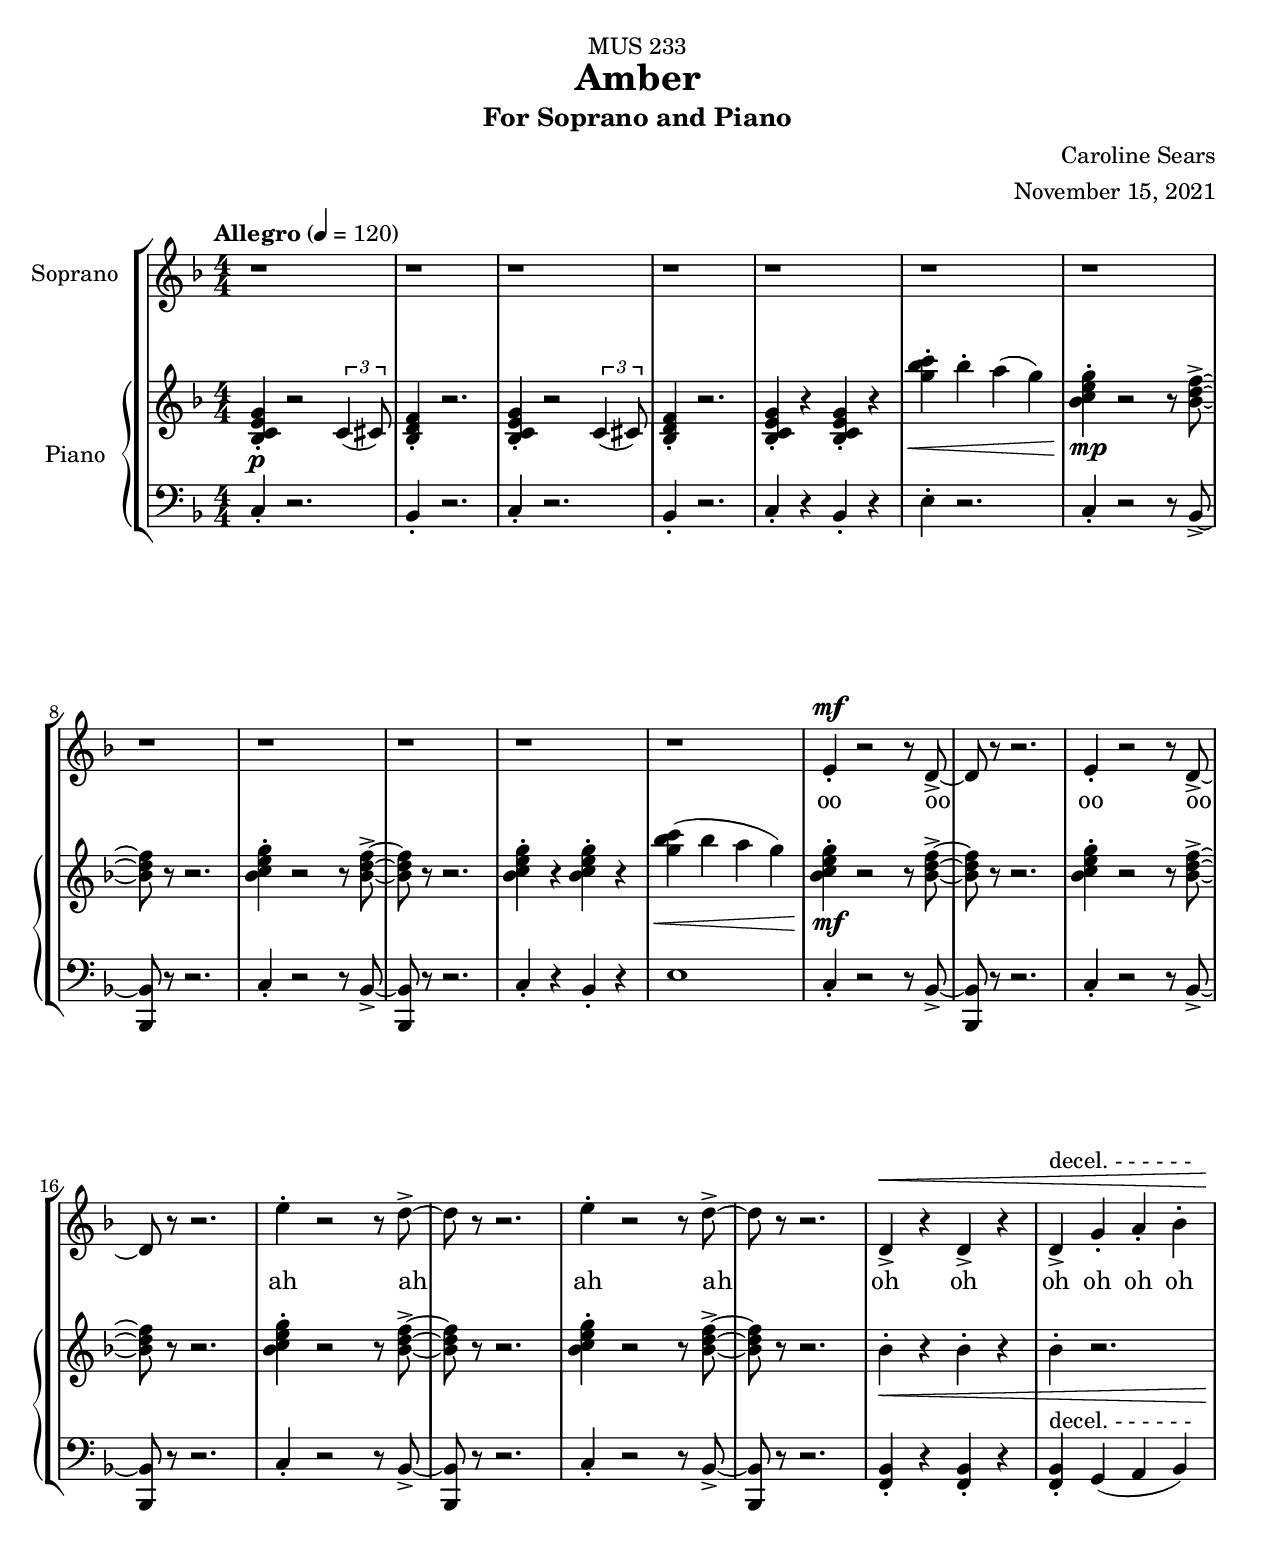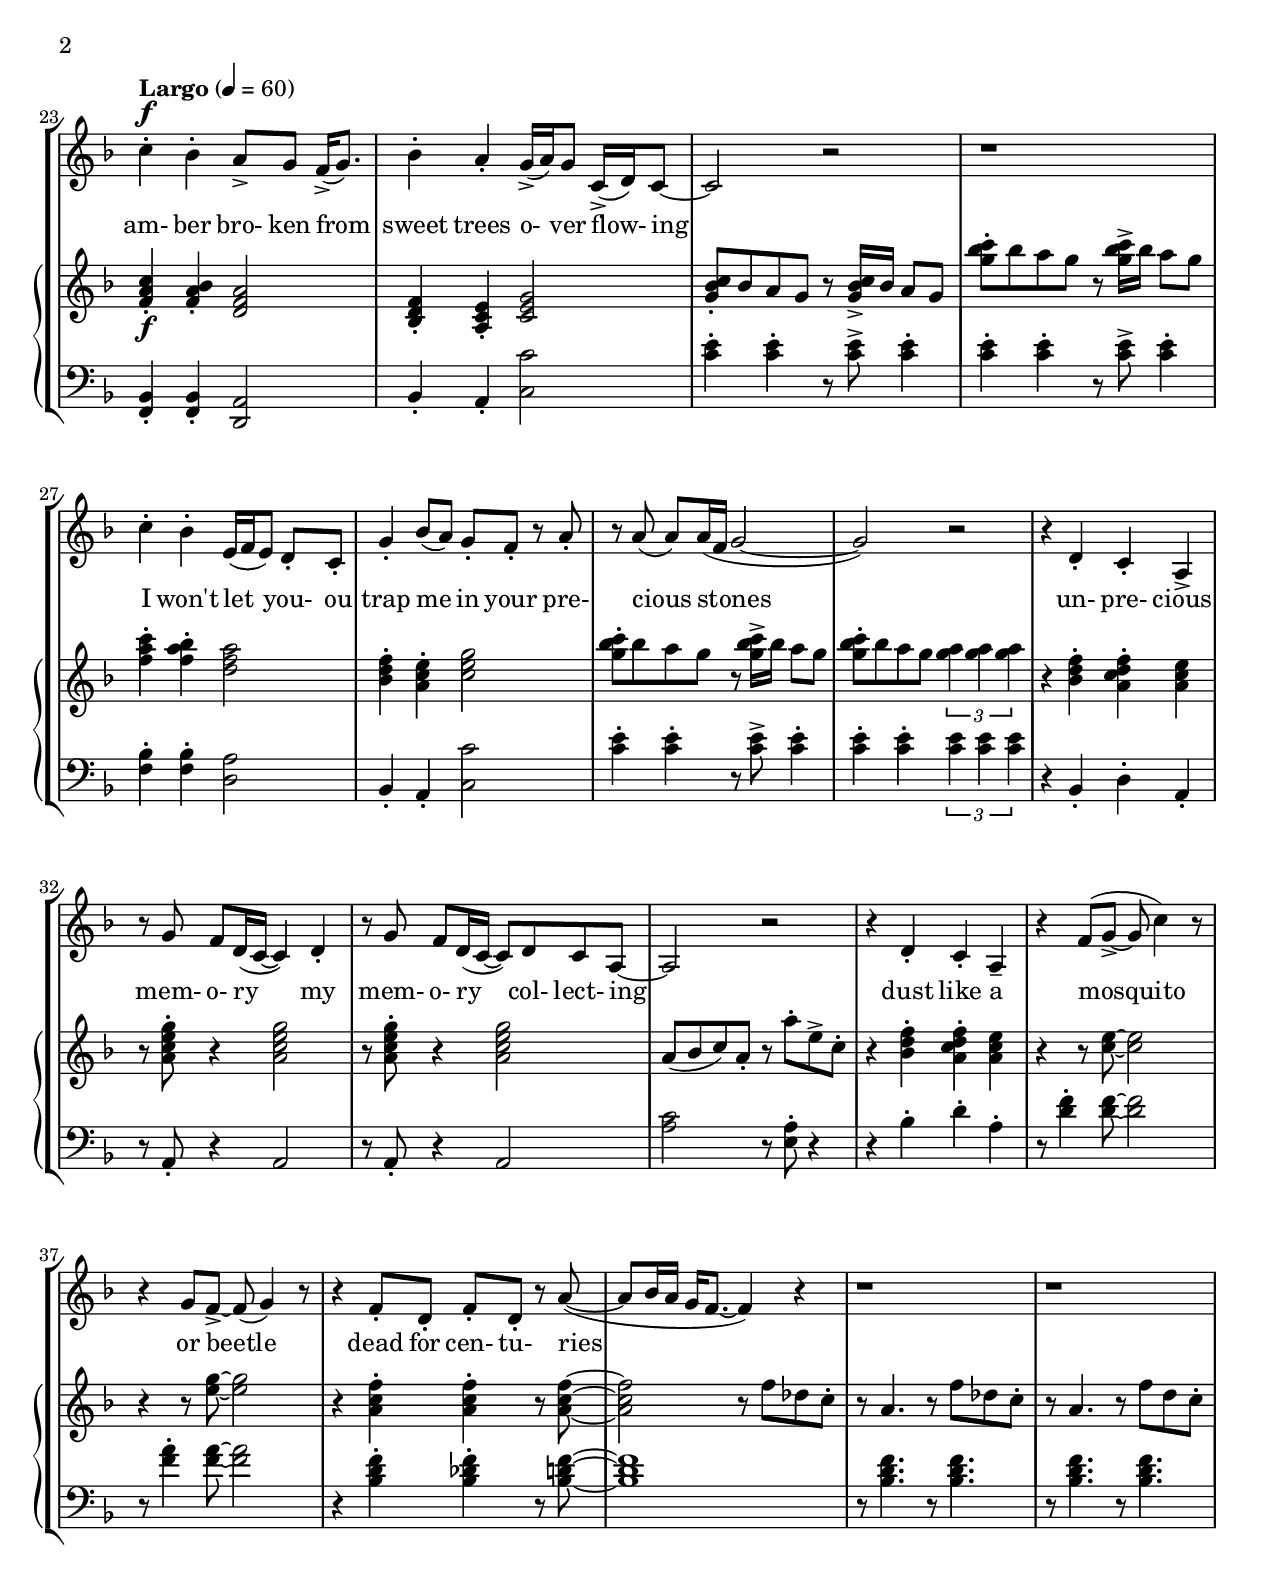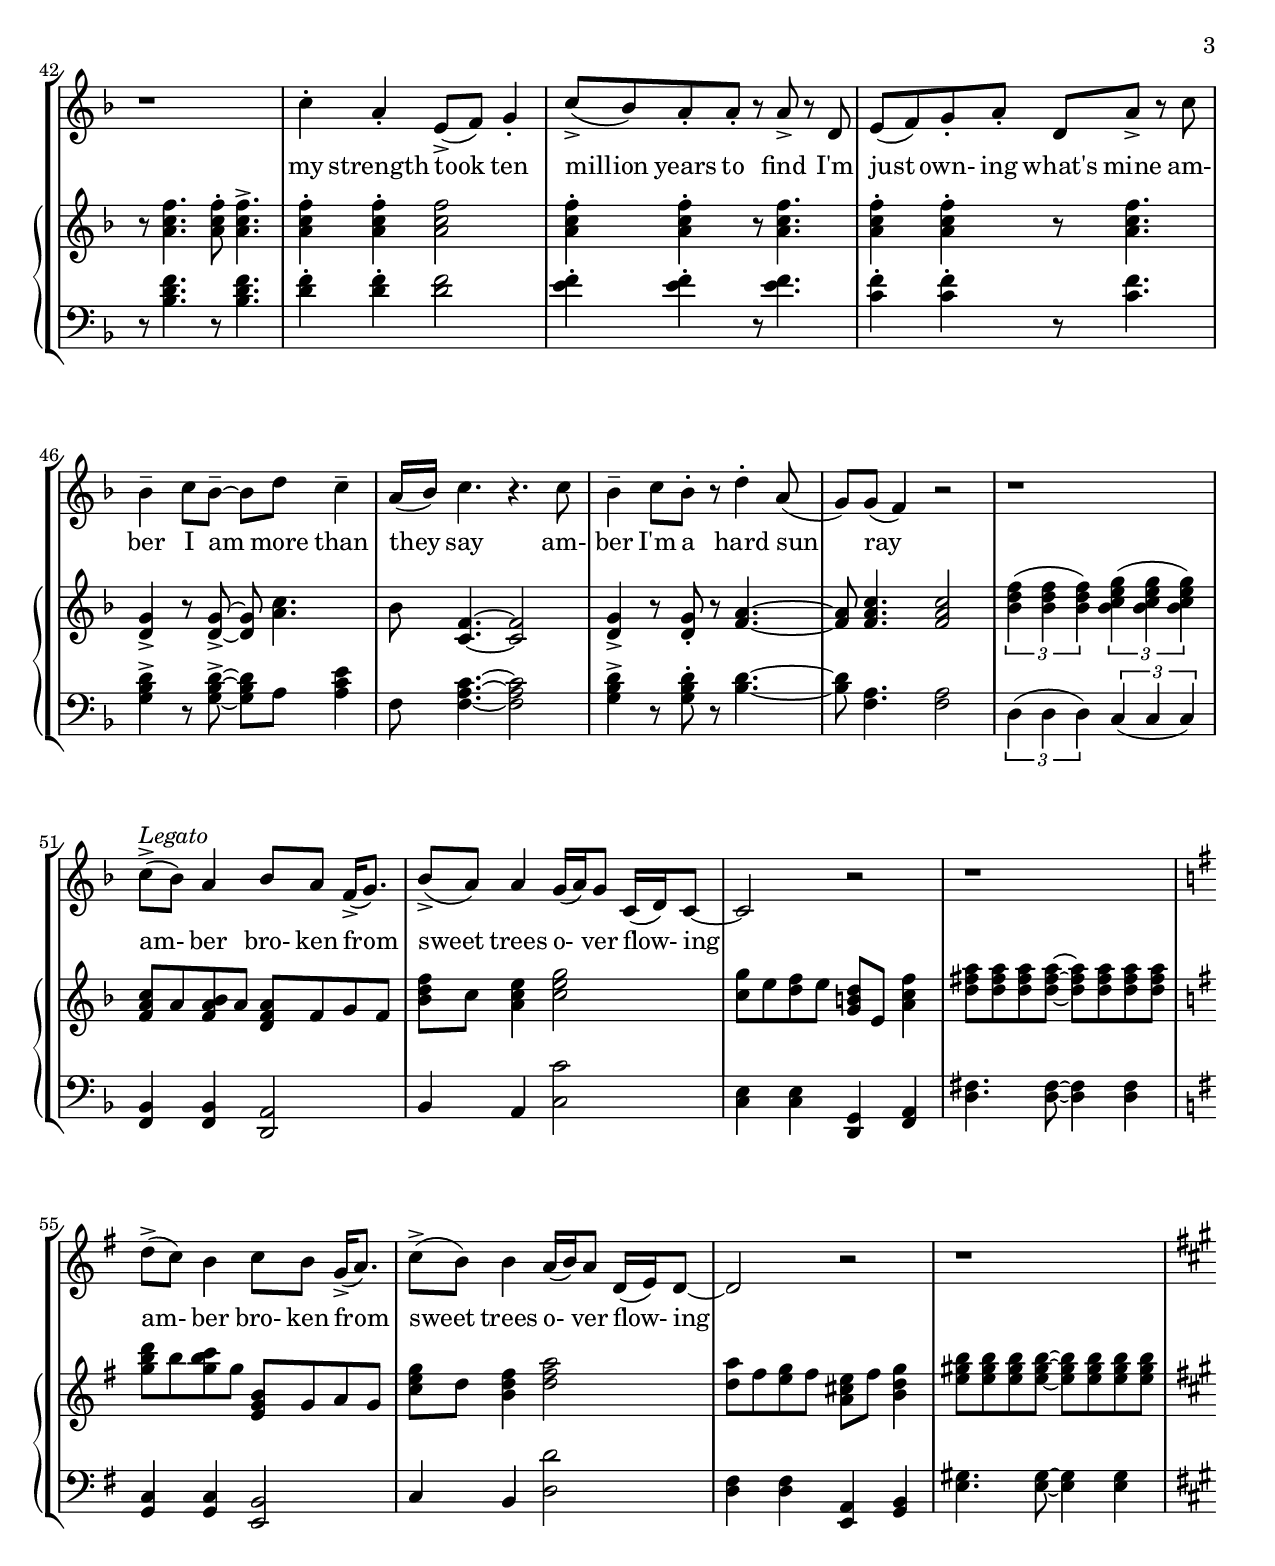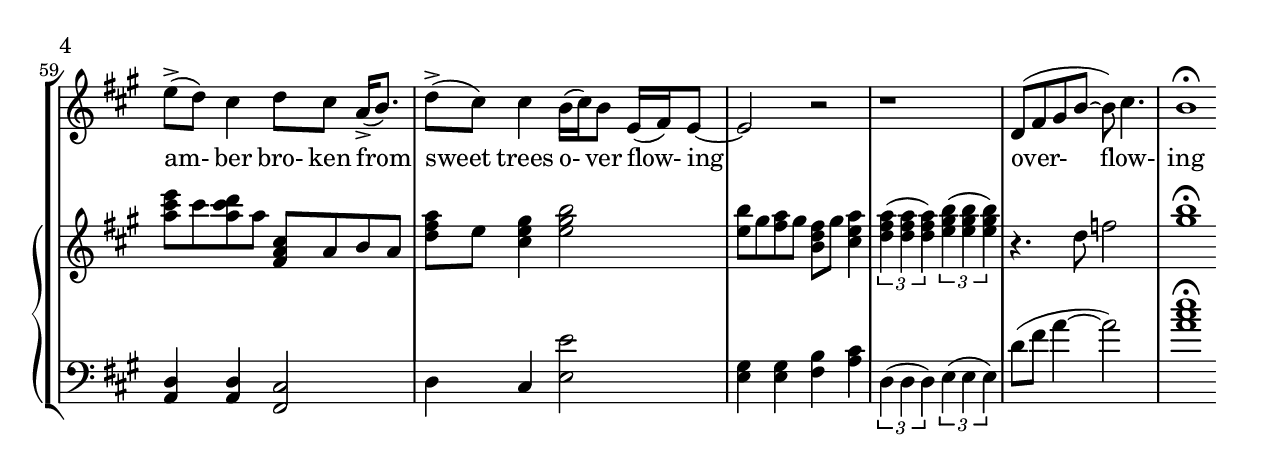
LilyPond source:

%%%%%%%%%%%%%%%%%%%% Header + Paper Dimensions %%%%%%%%%%%%%%%%%%%%
\header {
  title = "Amber"
    subtitle = "For Soprano and Piano"
    dedication = "MUS 233"
    composer = "Caroline Sears"
    arranger = "November 15, 2021"
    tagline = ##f

}
\paper {
  #(set-paper-size "ansi a")
  #(define top-margin (* 0.75 in))
}

%%%%%%%%%%%%%%%%%%%% Musical/Lyrical Content %%%%%%%%%%%%%%%%%%%%%%%%%%

%%%%% VOICE PART %%%%%%%%%%%
theNotes = \relative c'' {
    \set Staff.midiInstrument = "flute"
    \key f \major % C mixolydian
    \numericTimeSignature \time 4/4
    \tempo "Allegro" 4 = 120
    \dynamicUp

    %%Intro %%
    r1 | r1 |r1 | r1 | r1 | r1 | r1 | r1 | r1 | r1 | r1 | r1 |
    e,4\staccato\mf r2 r8 d8\accent~ |d8 r8 r2. |e4\staccato r2 r8 d8\accent~ |d8 r8 r2. 
    e'4\staccato r2 r8 d8\accent~ |d8 r8 r2. |e4\staccato r2 r8 d8\accent~ |d8 r8 r2. 
    d,4\accent\< r4 d4\accent r4| d4\accent^\markup{"decel. - - - - - -"}  g4\staccato a4\staccato bes\staccato |


    %% Verse 1 %%

    %bar 23%
    \tempo "Largo" 4 = 60
    c4\staccato\!\f bes4\staccato  a8\accent g8 f16\accent (g8.) | bes4\staccato  a\staccato g16\accent (a16) g8 c,16\accent (d16) c8~ |
    c2 r2 | r1 |
    %bar 27%
     c'4\staccato bes4\staccato  e,16 (f16 e8)  d8\staccato c8\staccato | g'4\staccato bes8 (a) g8\staccato f8\staccato r8 a8\staccato |
    r8 a8 (a) a16 (f16 g2~ | g2) r2 |
    %bar 31%
    r4 d4\staccato c4\staccato a\accent |r8 g'8 f d16 (c16~c4) d4\staccato | r8 g8 f d16 (c16~c8) d8 c8 a~ |a2 r2 |
    %bar 35%
    r4 d4\staccato c4\staccato a4\tenuto | r4 f'8 (g8\accent~g8 c4) r8 | r4 g8 f8\accent~f8 (g4) r8 | r4 f8\staccato d\staccato f\staccato d\staccato r8 a'8(~a8 bes16  a16 
    g f8.~f4)  r4|
    %bar40
     r1 |r1| r1 |
     %bar 43
    c'4\staccato a\staccato e8\accent (f8) g4\staccato | c8\accent (bes) a8\staccato a8\staccato r8 a\accent r8 d,8 |
    e8 (f) g8\staccato a8\staccato  d,8 a'8\accent r8 c8| bes4\tenuto c8 bes8\tenuto~bes8 d8 c4\tenuto| a16 (bes) c4. r4. c8|
    %bar 48
    bes4\tenuto c8 bes8\staccato r8 d4\staccato a8 (g8) g8 (f4) r2 | r1 |
    %bar 50
    c'8\accent^\markup{\italic{"Legato"}} (bes8)  a4 bes8 a8 f16\accent (g8.) | bes8\accent (a8) a4 g16 (a16) g8 c,16 (d16) c8~ |
    c2 r2 | r1 |
    %bar 54
    \key g \major
    d'8\accent (c8)  b4 c8 b8 g16\accent (a8.) | c8\accent (b8) b4 a16 (b16) a8 d,16 (e16) d8~ |
    d2 r2 | r1 |
    \key a \major
    %bar 58
    e'8\accent (d8)  cis4 d8 cis8 a16\accent (b8.) | d8\accent (cis8) cis4 b16 (cis16) b8 e,16 (fis16) e8~ |
    e2 r2 | r1 |
    %bar 62
    d8 (fis gis b~b8) cis4.|b1\fermata \bar ".|"


    
  }

theWords =  \lyricmode {
      %% Intro %%%
      oo oo oo oo
      ah ah ah ah
      oh oh oh oh oh oh
      %% Verse 1%%%
      am- ber bro- ken from
      sweet trees o- ver flow- ing
      I won't let you- _ou  trap me
      in your pre- cious stones_
      un- pre- cious mem- o- ry my
      mem- o- ry col- lect- ing
      dust like a mosquito or beetle
      dead for cen- tu- ries
      my strength took ten million
      years to find
      I'm just own- ing what's mine
      am- ber I am more than they say
      am- ber I'm a hard sun ray 

      am- ber bro- ken from
      sweet trees o- ver flow- ing

      am- ber bro- ken from
      sweet trees o- ver flow- ing

      am- ber bro- ken from
      sweet trees o- ver flow- ing

      over- flow- ing



  }

%%%%%% PIANO PART %%%%%%%%%%
righthand =\relative c' {
    \key f \major
    \numericTimeSignature \time 4/4

    %%%%%%%% INTRO %%%%%%%%
    \tempo "Allegro" 4 = 120
    <bes c e g>4\staccato\p r2 \tuplet 3/2 {c4 (cis8)} | <bes d f>4\staccato r2.|
    <bes c e g>4\staccato r2 \tuplet 3/2 {c4 (cis8)} | <bes d f>4\staccato r2.|
    <bes c e g>4\staccato r4 <bes c e g>4\staccato r4|
    <g'' bes c>4\staccato\< bes\staccato a (g) |
    <bes, c e g>4\staccato\!\mp r2 r8 <bes d f>8\accent~|<bes d f>8 r8 r2. |
    <bes c e g>4\staccato r2 r8 <bes d f>8\accent~|<bes d f>8 r8 r2. |
    <bes c e g>4\staccato r4 <bes c e g>4\staccato r4|
    <g' bes c>4\< (bes a g) |
    <bes, c e g>4\!\mf\staccato r2 r8 <bes d f>8\accent~|<bes d f>8 r8 r2. |
    <bes c e g>4\staccato r2 r8 <bes d f>8\accent~|<bes d f>8 r8 r2. |
    <bes c e g>4\staccato r2 r8 <bes d f>8\accent~|<bes d f>8 r8 r2. |
    <bes c e g>4\staccato r2 r8 <bes d f>8\accent~|<bes d f>8 r8 r2. |
    bes4\staccato\< r4 bes4\staccato r4 | bes4\staccato r2. | 
    

    
    %%%% VERSE 1 %%%%%%%%
    \tempo "Largo" 4 = 60

    %bar 23%
    <f a c>4\staccato\!\f <f a bes>\staccato <d f a>2 | <bes d f>4\staccato <a c e>4\staccato  <c e g>2 |
    <g' bes c>8\staccato  bes  a g r8 <g bes c>16\accent bes16 a8 g |<g' bes c>8\staccato  bes  a g r8 <g bes c>16\accent bes16 a8 g |
    %bar 27%
    <f a c>4\staccato <f a bes>\staccato <d f a>2 | <bes d f>4\staccato <a c e>4\staccato  <c e g>2 |
    <g' bes c>8\staccato  bes  a g r8 <g bes c>16\accent bes16 a8 g | <g bes c>8\staccato  bes  a g \tuplet 3/2 {<g a>4 <g a>4 <g a>4 } |
    %bar 31%
    r4 <bes, d f>4\staccato <a c d f>4\staccato <a c e> | r8 <a c e g>\staccato r4 <a c e g>2 |  r8 <a c e g>\staccato r4 <a c e g>2 | 
    %bar 34%
    a8 (bes c) a\staccato r8 a'\staccato e\accent c\staccato |r4 <bes d f>4\staccato <a c d f>4\staccato <a c e> |
    r4 r8 <c e>8~<c e>2 | r4 r8 <e g>8~<e g>2 | r4 <a, c f>4\staccato <a c f>4\staccato r8 <a c f>8~| <a c f>2 r8 f'8 des c\staccato|
    %bar 40
    r8 a4. r8 f'8 des c\staccato | r8 a4. r8 f'8 d c\staccato | r8 <a c f>4. <a c f>8\staccato <a c f>4.\accent  |
    <a c f>4\staccato <a c f>4\staccato <a c f>2 |<a c f>4\staccato <a c f>4\staccato r8<a c f>4.| 
    %bar45
    <a c f>4\staccato <a c f>4\staccato r8<a c f>4.| <g d>4\accent r8 <g d>\accent~<g d>8 <a c>4. |
    bes8 <f c>4.~<f c>2 |<g d>4\accent r8 <g d>\staccato r8 <f a>4.~| <f a>8 <f a c>4. <f a c>2 |
    %bar 50
    \tuplet 3/2 {<bes d f>4 (<bes d f>4 <bes d f>4)} \tuplet 3/2 { <bes c e g>4 (<bes c e g>4 <bes c e g>4)} |
    %bar 51
    <f a c>8 a8 <f a bes>8 a8 <d, f a>8 f8 g8 f | <bes d f>8 c8 <a c e>4 <c e g>2 |
    <c g'>8 e8 <d f>8 e8 <g, b d > e8 <a c f>4 | <d fis a>8 <d fis a>8 <d fis a>8 <d fis a>8~<d fis a>8 <d fis a>8 <d fis a>8 <d fis a>8 |
    %bar 55
    \key g \major
    <g b d>8 b8 <g b c>8 g8 <e, g b>8 g8 a8 g | <c e g>8 d8 <b d fis>4 <d fis a>2 |
    <d a'>8 fis8 <e g>8 fis8 <a, cis e > fis'8 <b, d g>4 | <e gis b>8 <e gis b>8 <e gis b>8 <e gis b>8~<e gis b>8<e gis b>8 <e gis b>8 <e gis b>8|

    \key a \major 
    <a cis e>8 cis8 <a cis d>8 a8 <fis, a cis>8 a8 b8 a | <d fis a>8 e8 <cis e gis>4 <e gis b>2 |
    <e b'>8 gis8 <fis a>8 gis8 <b, d fis > gis'8 <cis, e a>4 |\tuplet 3/2 {<d fis a>4 (<d fis a>4 <d fis a>4)} \tuplet 3/2 { <e gis b>4 (<e gis b>4 <e gis b>4)} |
    r4. d8 f2 | <gis b>1\fermata \bar ".|"
    



  }

lefthand = \relative c {
    \key f \major
    \numericTimeSignature \time 4/4
    \clef "bass"

    %%%%%%%% INTRO %%%%%%%%
    \tempo "Allegro" 4 = 120
    c4\staccato r2.|bes4\staccato r2. |
    c4\staccato r2.|bes4\staccato r2. |
    c4\staccato r4 bes4\staccato r4|
    e4\staccato r2.|
    c4\staccato r2 r8 bes8~\accent|<bes bes,>8 r8 r2. |
    c4\staccato r2 r8 bes8~\accent|<bes bes,>8 r8 r2. |
    c4\staccato r4 bes4\staccato r4|
    e1|
    c4\staccato r2 r8 bes8~\accent|<bes bes,>8 r8 r2. |
    c4\staccato r2 r8 bes8~\accent|<bes bes,>8 r8 r2. |
    c4\staccato r2 r8 bes8~\accent|<bes bes,>8 r8 r2. |
    c4\staccato r2 r8 bes8~\accent|<bes bes,>8 r8 r2. |
    <bes f>4\staccato r4 <bes f>4\staccato r4 |
    <bes f>4\staccato^\markup{"decel. - - - - - -"} g4 (a bes) |

    %%%%% VERSE 1 %%%%%%%%%%
    \tempo "Largo" 4 = 60

    %bar 23%
    <f bes>4\staccato <f bes>4\staccato <d a'>2 | bes'4\staccato a4\staccato <c c'>2| 
    <c' e>4\staccato <c e>\staccato r8 <c e>\accent <c e>4\staccato  |
    <c e>4\staccato <c e>\staccato r8 <c e>\accent <c e>4\staccato |
     %bar 27%
     <f, bes>4\staccato <f bes>4\staccato <d a'>2 | bes4\staccato a4\staccato <c c'>2|
     <c' e>4\staccato <c e>\staccato r8 <c e>\accent <c e>4\staccato  |
     <c e>4\staccato <c e>\staccato \tuplet 3/2 {<c e>4 <c e>4 <c e>4}  |
     %bar 31%
      r4 bes,4\staccato d\staccato a\staccato | r8 a8\staccato r4 a2 |r8 a8\staccato r4 a2 |
      %bar 34%
      <a' c>\2 r8 <a e>8\staccato r4 | r4 bes4\staccato d\staccato a\staccato |
      r8 <d f>4\staccato <d f>8~ <d f>2 | r8 <f a>4\staccato <f a>8~<f a>2 |
      %bar 38
      r4 <bes, d f>4\staccato <bes des f>4\staccato r8 <bes d f>8~|
      <bes d f>1 | r8 <bes d f>4. r8 <bes d f>4. |  r8 <bes d f>4. r8 <bes d f>4. |r8 <bes d f>4. r8 <bes d f>4. |
      %bar 43
      <d f>4\staccato <d f>\staccato <d f>2 | <e f>4\staccato <e f>\staccato r8 <e f>4.|
      <c f>4\staccato <c f>4\staccato r8 <c f>4. |
      %bar 46
      <g bes d>4\accent r8 <g bes d>8\accent~<g bes d>8 a8 <a c e>4 | f8 <f a c>4.~<f a c>2 | <g bes d>4\accent r8 <g bes d>8\staccato r8 <bes d >4.~|
      <bes d >8 <f a>4. <f a>2 |
      %bar 50
      \tuplet 3/2 {d4 (d d)} \tuplet 3/2 {c4 (c4 c)} |
      %bar 51
      <f, bes>4  < f bes>4 <d a' >2 | bes'4 a4 <c c'>2 |
      <c e>4 <c e>4 <g d>4 <a f>4| <d fis>4. <d fis>8~<d fis>4 <d fis> |
      %bar 55
      \key g \major
      <g, c>4  < g c>4 <e b' >2 | c'4 b4 <d d'>2 |
      <d fis>4 <d fis>4 <a e>4 <b g>4| <e gis>4. <e gis>8~<e gis>4 <e gis> |
      %bar 59
      \key a \major
      <a, d>4  < a d>4 <fis cis' >2 | d'4 cis4 <e e'>2 |
      <e gis>4 <e gis>4 <fis b>4 <a cis>4|\tuplet 3/2 {d,4 (d d)} \tuplet 3/2 {e4 (e4 e)}  |
      d'8 ( fis a4~a2 ) | <a cis e>1\fermata \bar ".|"
    
  }

%%%%%%%%%%%%%%%%%%%%%%% Score Setup %%%%%%%%%%%%%%%%%%%%%%%%%%%%%%%%%%%
\score {
\new StaffGroup <<
  \new Staff \with {instrumentName = "Soprano" 
    %shortInstrumentName = #"Sop. "
    }
  \new Voice = vocals \theNotes
  \new Lyrics \lyricsto vocals \theWords
  

  \new PianoStaff \with { instrumentName = "Piano" 
    %shortInstrumentName = #"Pno. "
    }
  <<
    \new Staff = "upper" \righthand
    \new Staff = "lower" \lefthand
  >>
>>

  \layout {}
  \midi {}
}